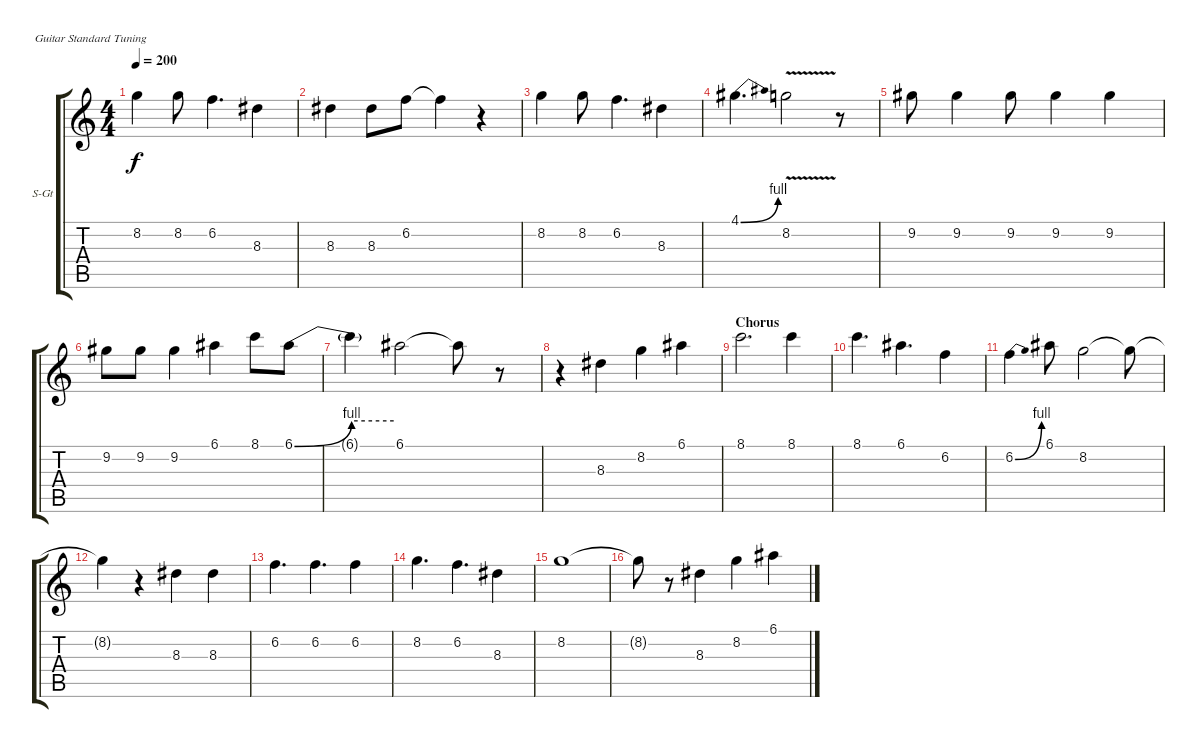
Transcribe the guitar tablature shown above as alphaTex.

\bracketExtendMode groupsimilarinstruments
\firstSystemTrackNameOrientation horizontal
\otherSystemsTrackNameOrientation horizontal
\track ("Vocals" "S-Gt") {instrument lead2sawtooth}
\staff {score tabs}
\tuning (E4 B3 G3 D3 A2 E2)
\displaytranspose 12
\ts (4 4)
\tempo 200
\clef g2
\ks aminor
8.2.4{dy f} 8.2.8 6.2.4{d} 8.3.4 |
8.3.4 8.3.8 6.2.8 6.2{t}.4 r.4 |
8.2.4 8.2.8 6.2.4{d} 8.3.4 |
4.1{be (bend 0 0 60 4)}.4{d} 8.2{v}.2 r.8 |
9.2.8 9.2.4 9.2.8 9.2.4 9.2.4 |
9.2.8 9.2.8 9.2.4 6.1.4 8.1.8 6.1{be (bend 0 0 60 4)}.8 |
6.1{be (hold 0 4 60 4) t}.4 6.1.2 6.1{t}.8 r.8 |
r.4 8.3.4 8.2.4 6.1.4 |
\section ("" "Chorus")
8.1.2{d} 8.1.4 |
8.1.4{d} 6.1.4{d} 6.2.4 |
6.2{be (bend 0 0 60 4)}.4 6.1.8 8.2.2 8.2{t}.8 |
8.2{t}.4 r.4 8.3.4 8.3.4 |
6.2.4{d} 6.2.4{d} 6.2.4 |
8.2.4{d} 6.2.4{d} 8.3.4 |
8.2.1 |
8.2{t}.8 r.8 8.3.4 8.2.4 6.1.4
